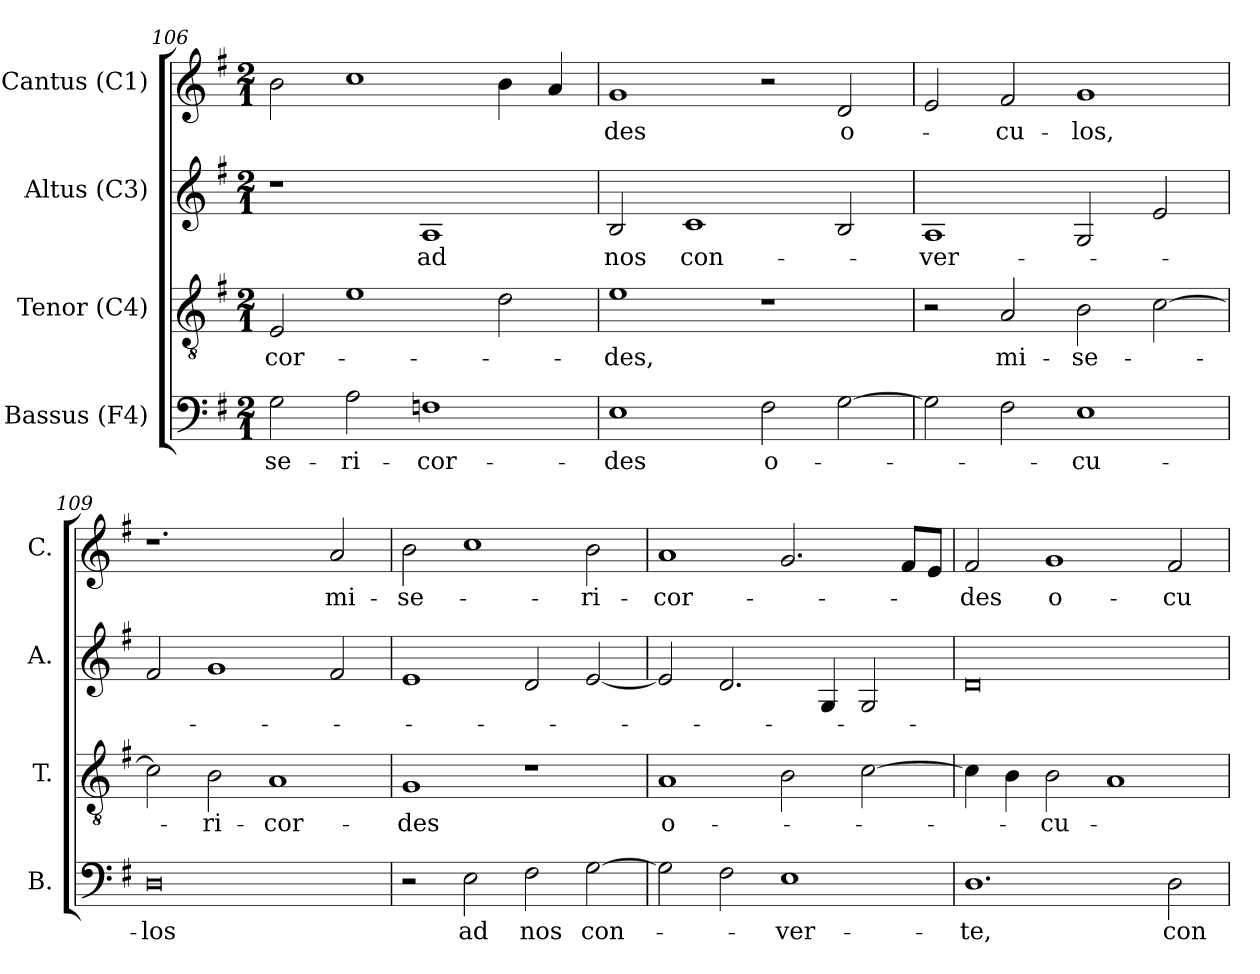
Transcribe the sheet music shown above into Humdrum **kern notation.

**kern	**text	**kern	**text	**kern	**text	**kern	**text
*part4	*part4	*part3	*part3	*part2	*part2	*part1	*part1
*staff4	*staff4	*staff3	*staff3	*staff2	*staff2	*staff1	*staff1
*I"Bassus (F4)	*	*I"Tenor (C4)	*	*I"Altus (C3)	*	*I"Cantus (C1)	*
*I'B.	*	*I'T.	*	*I'A.	*	*I'C.	*
*clefF4	*	*clefGv2	*	*clefG2	*	*clefG2	*
*	*	*ITrd7c12	*	*ITrd7c12	*	*	*
*k[f#]	*	*k[f#]	*	*k[f#]	*	*k[f#]	*
*G:	*	*G:	*	*G:	*	*G:	*
*M2/1	*	*M2/1	*	*M2/1	*	*M2/1	*
=106	=106	=106	=106	=106	=106	=106	=106
!	!LO:LY:b:color=#000000	!	!	!	!	!	!
!	!	!	!LO:LY:b:color=#000000	!	!	!	!
2Gi\	-se-	2EEi/	-cor-	1r	.	2bi\	.
!	!LO:LY:b:color=#000000	!	!	!	!	!	!
2Ai\	-ri-	1Ei	.	.	.	1cci	.
!	!LO:LY:b:color=#000000	!	!	!	!	!	!
!	!	!	!	!	!LO:LY:b:color=#000000	!	!
1Fi	-cor-	.	.	1AAi	ad	.	.
.	.	2Di\	.	.	.	4bi\	.
.	.	.	.	.	.	4ai/	.
=107	=107	=107	=107	=107	=107	=107	=107
!	!LO:LY:b:color=#000000	!	!	!	!	!	!
!	!	!	!LO:LY:b:color=#000000	!	!	!	!
!	!	!	!	!	!LO:LY:b:color=#000000	!	!
!	!	!	!	!	!	!	!LO:LY:b:color=#000000
1Ei	-des	1Ei	-des,	2BBi/	nos	1gi	-des
!	!	!	!	!	!LO:LY:b:color=#000000	!	!
.	.	.	.	1Ci	con-	.	.
!	!LO:LY:b:color=#000000	!	!	!	!	!	!
2F#i\	o-	1r	.	.	.	2r	.
!	!	!	!	!	!	!	!LO:LY:b:color=#000000
[2Gi\	.	.	.	2BBi/	.	2di/	o-
!!LO:LB:g=z
=108	=108	=108	=108	=108	=108	=108	=108
!	!	!	!	!	!LO:LY:b:color=#000000	!	!
2Gi\]	.	2r	.	1AAi	-ver-	2ei/	.
!	!	!	!LO:LY:b:color=#000000	!	!	!	!
!	!	!	!	!	!	!	!LO:LY:b:color=#000000
2F#i\	.	2AAi/	mi-	.	.	2f#i/	-cu-
!	!LO:LY:b:color=#000000	!	!	!	!	!	!
!	!	!	!LO:LY:b:color=#000000	!	!	!	!
!	!	!	!	!	!	!	!LO:LY:b:color=#000000
1Ei	-cu-	2BBi\	-se-	2GGi/	.	1gi	-los,
.	.	[2Ci\	.	2Ei/	.	.	.
=109	=109	=109	=109	=109	=109	=109	=109
!	!LO:LY:b:color=#000000	!	!	!	!	!	!
0Di	-los	2Ci\]	.	2F#i/	.	1.r	.
!	!	!	!LO:LY:b:color=#000000	!	!	!	!
.	.	2BBi\	-ri-	1Gi	.	.	.
!	!	!	!LO:LY:b:color=#000000	!	!	!	!
.	.	1AAi	-cor-	.	.	.	.
!	!	!	!	!	!	!	!LO:LY:b:color=#000000
.	.	.	.	2F#i/	.	2ai/	mi-
=110	=110	=110	=110	=110	=110	=110	=110
!	!	!	!LO:LY:b:color=#000000	!	!	!	!
!	!	!	!	!	!	!	!LO:LY:b:color=#000000
2r	.	1GGi	-des	1Ei	.	2bi\	-se-
!	!LO:LY:b:color=#000000	!	!	!	!	!	!
2Ei\	ad	.	.	.	.	1cci	.
!	!LO:LY:b:color=#000000	!	!	!	!	!	!
2F#i\	nos	1r	.	2Di/	.	.	.
!	!LO:LY:b:color=#000000	!	!	!	!	!	!
!	!	!	!	!	!	!	!LO:LY:b:color=#000000
[2Gi\	con-	.	.	[2Ei/	.	2bi\	-ri-
=111	=111	=111	=111	=111	=111	=111	=111
!	!	!	!LO:LY:b:color=#000000	!	!	!	!
!	!	!	!	!	!	!	!LO:LY:b:color=#000000
2Gi\]	.	1AAi	o-	2Ei/]	.	1ai	-cor-
2F#i\	.	.	.	2.Di/	.	.	.
!	!LO:LY:b:color=#000000	!	!	!	!	!	!
1Ei	-ver-	2BBi\	.	.	.	2.gi/	.
.	.	.	.	4GGi/	.	.	.
.	.	[2Ci\	.	2GGi/	.	.	.
.	.	.	.	.	.	8f#i/L	.
.	.	.	.	.	.	8ei/J	.
!!LO:PB:g=z
=112	=112	=112	=112	=112	=112	=112	=112
!	!LO:LY:b:color=#000000	!	!	!	!	!	!
!	!	!	!	!	!	!	!LO:LY:b:color=#000000
1.Di	-te,	4Ci\]	.	0Di	.	2f#i/	-des
.	.	4BBi\	.	.	.	.	.
!	!	!	!LO:LY:b:color=#000000	!	!	!	!
!	!	!	!	!	!	!	!LO:LY:b:color=#000000
.	.	2BBi\	-cu-	.	.	1gi	o-
.	.	1AAi	.	.	.	.	.
!	!LO:LY:b:color=#000000	!	!	!	!	!	!
!	!	!	!	!	!	!	!LO:LY:b:color=#000000
2Di\	con-	.	.	.	.	2f#i/	-cu-
=	=	=	=	=	=	=	=
*-	*-	*-	*-	*-	*-	*-	*-
